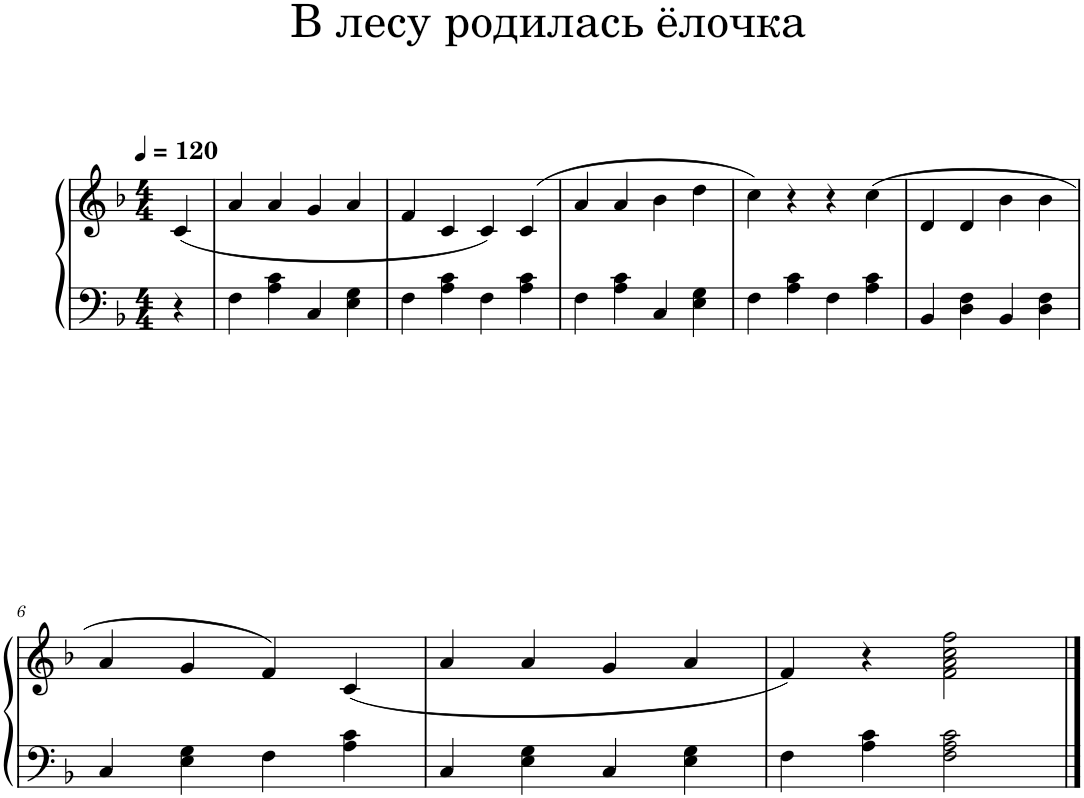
**kern	**kern
*part1	*part1
*staff2	*staff1
*I"Piano	*
*I'Pno.	*
*clefF4	*clefG2
*k[b-]	*k[b-]
*M4/4	*M4/4
*MM120	*MM120
=	=
4r	(4c/
=1	=1
4F\	4a/
4A\ 4c\	4a/
4C/	4g/
4E\ 4G\	4a/
=2	=2
4F\	4f/
4A\ 4c\	4c/
4F\	4c/)
4A\ 4c\	(4c/
=3	=3
4F\	4a/
4A\ 4c\	4a/
4C/	4b-\
4E\ 4G\	4dd\
=4	=4
4F\	4cc\)
4A\ 4c\	4r
4F\	4r
4A\ 4c\	(4cc\
=5	=5
4BB-/	4d/
4D\ 4F\	4d/
4BB-/	4b-\
4D\ 4F\	4b-\
!!LO:LB:g=z
=6	=6
4C/	4a/
4E\ 4G\	4g/
4F\	4f/)
4A\ 4c\	(4c/
=7	=7
4C/	4a/
4E\ 4G\	4a/
4C/	4g/
4E\ 4G\	4a/
=8	=8
4F\	4f/)
4A\ 4c\	4r
2F\ 2A\ 2c\	2f\ 2a\ 2cc\ 2ff\
==	==
*-	*-
